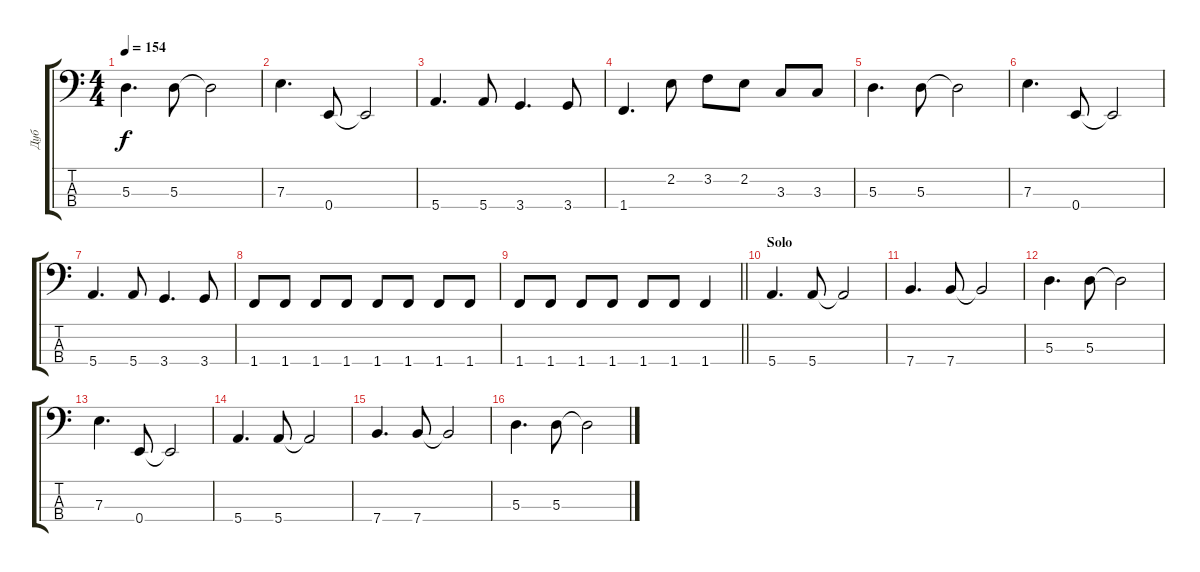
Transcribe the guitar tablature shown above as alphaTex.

\track ("Дуб" "Дуб") {instrument electricbassfinger}
\staff {score tabs}
\tuning (G2 D2 A1 E1) {hide}
\ts (4 4)
\tempo 154
\clef f4
\ks c
5.3.4{d dy f} 5.3.8 5.3{t}.2 |
7.3.4{d} 0.4.8 0.4{t}.2 |
5.4.4{d} 5.4.8 3.4.4{d} 3.4.8 |
1.4.4{d} 2.2.8 3.2.8 2.2.8 3.3.8 3.3.8 |
5.3.4{d} 5.3.8 5.3{t}.2 |
7.3.4{d} 0.4.8 0.4{t}.2 |
5.4.4{d} 5.4.8 3.4.4{d} 3.4.8 |
1.4.8 1.4.8 1.4.8 1.4.8 1.4.8 1.4.8 1.4.8 1.4.8 |
\barLineRight lightlight
1.4.8 1.4.8 1.4.8 1.4.8 1.4.8 1.4.8 1.4.4 |
\section ("" "Solo")
5.4.4{d} 5.4.8 5.4{t}.2 |
7.4.4{d} 7.4.8 7.4{t}.2 |
5.3.4{d} 5.3.8 5.3{t}.2 |
7.3.4{d} 0.4.8 0.4{t}.2 |
5.4.4{d} 5.4.8 5.4{t}.2 |
7.4.4{d} 7.4.8 7.4{t}.2 |
5.3.4{d} 5.3.8 5.3{t}.2
